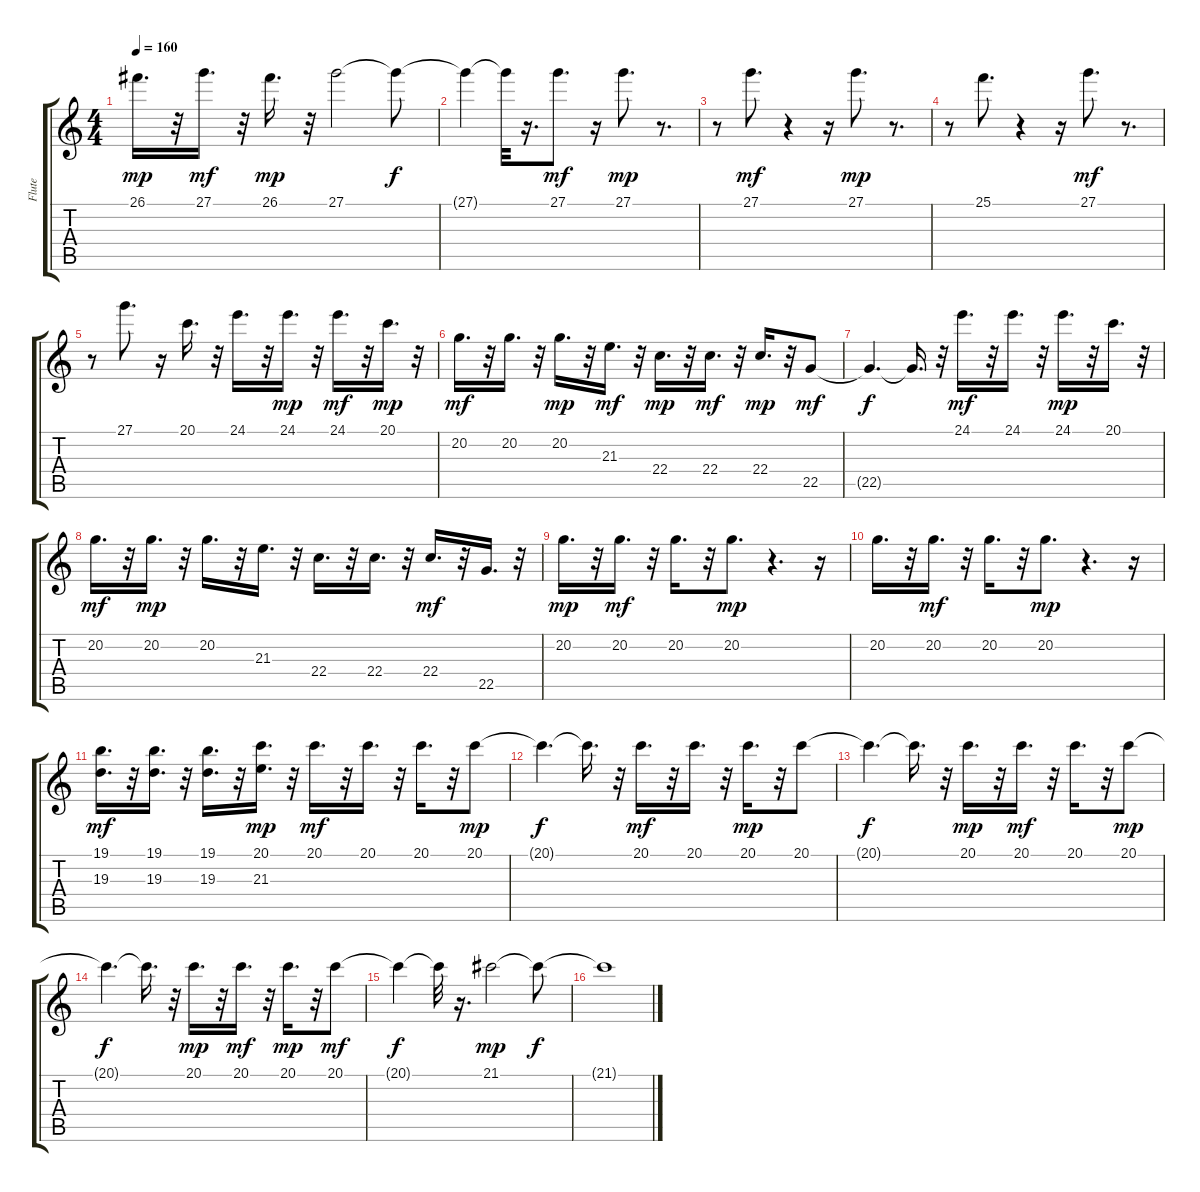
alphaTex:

\track ("Flute" "Flute") {instrument flute}
\staff {score tabs}
\tuning (E4 B3 G3 D3 A2 E2) {hide}
\ts (4 4)
\tempo 160
\clef g2
\ks c
26.1.16{d dy mp} r.32 27.1.16{d dy mf} r.32 26.1.16{d dy mp} r.32 27.1.2 27.1{t}.8{dy f} |
27.1{t}.4 27.1{t}.32 r.16{d} 27.1.8{d dy mf} r.16 27.1.8{d dy mp} r.8{d} |
r.8 27.1.8{d dy mf} r.4 r.16 27.1.8{d dy mp} r.8{d} |
r.8 25.1.8{d} r.4 r.16 27.1.8{d dy mf} r.8{d} |
r.8 27.1.8{d} r.16 20.1.16{d} r.32 24.1.16{d} r.32 24.1.16{d dy mp} r.32 24.1.16{d dy mf} r.32 20.1.16{d dy mp} r.32 |
20.2.16{d dy mf} r.32 20.2.16{d} r.32 20.2.16{d dy mp} r.32 21.3.16{d dy mf} r.32 22.4.16{d dy mp} r.32 22.4.16{d dy mf} r.32 22.4.16{d dy mp} r.32 22.5.8{dy mf} |
22.5{t}.4{d dy f} 22.5{t}.16{d} r.32 24.1.16{d dy mf} r.32 24.1.16{d} r.32 24.1.16{d dy mp} r.32 20.1.16{d} r.32 |
20.2.16{d dy mf} r.32 20.2.16{d dy mp} r.32 20.2.16{d} r.32 21.3.16{d} r.32 22.4.16{d} r.32 22.4.16{d} r.32 22.4.16{d dy mf} r.32 22.5.16{d} r.32 |
20.2.16{d dy mp} r.32 20.2.16{d dy mf} r.32 20.2.16{d} r.32 20.2.8{d dy mp} r.4{d} r.16 |
20.2.16{d} r.32 20.2.16{d dy mf} r.32 20.2.16{d} r.32 20.2.8{d dy mp} r.4{d} r.16 |
(19.1 19.3).16{d dy mf} r.32 (19.1 19.3).16{d} r.32 (19.1 19.3).16{d} r.32 (20.1 21.3).16{d dy mp} r.32 20.1.16{d dy mf} r.32 20.1.16{d} r.32 20.1.16{d} r.32 20.1.8{dy mp} |
20.1{t}.4{d dy f} 20.1{t}.16{d} r.32 20.1.16{d dy mf} r.32 20.1.16{d} r.32 20.1.16{d dy mp} r.32 20.1.8 |
20.1{t}.4{d dy f} 20.1{t}.16{d} r.32 20.1.16{d dy mp} r.32 20.1.16{d dy mf} r.32 20.1.16{d} r.32 20.1.8{dy mp} |
20.1{t}.4{d dy f} 20.1{t}.16{d} r.32 20.1.16{d dy mp} r.32 20.1.16{d dy mf} r.32 20.1.16{d dy mp} r.32 20.1.8{dy mf} |
20.1{t}.4{dy f} 20.1{t}.32 r.16{d} 21.1.2{dy mp} 21.1{t}.8{dy f} |
21.1{t}.1
